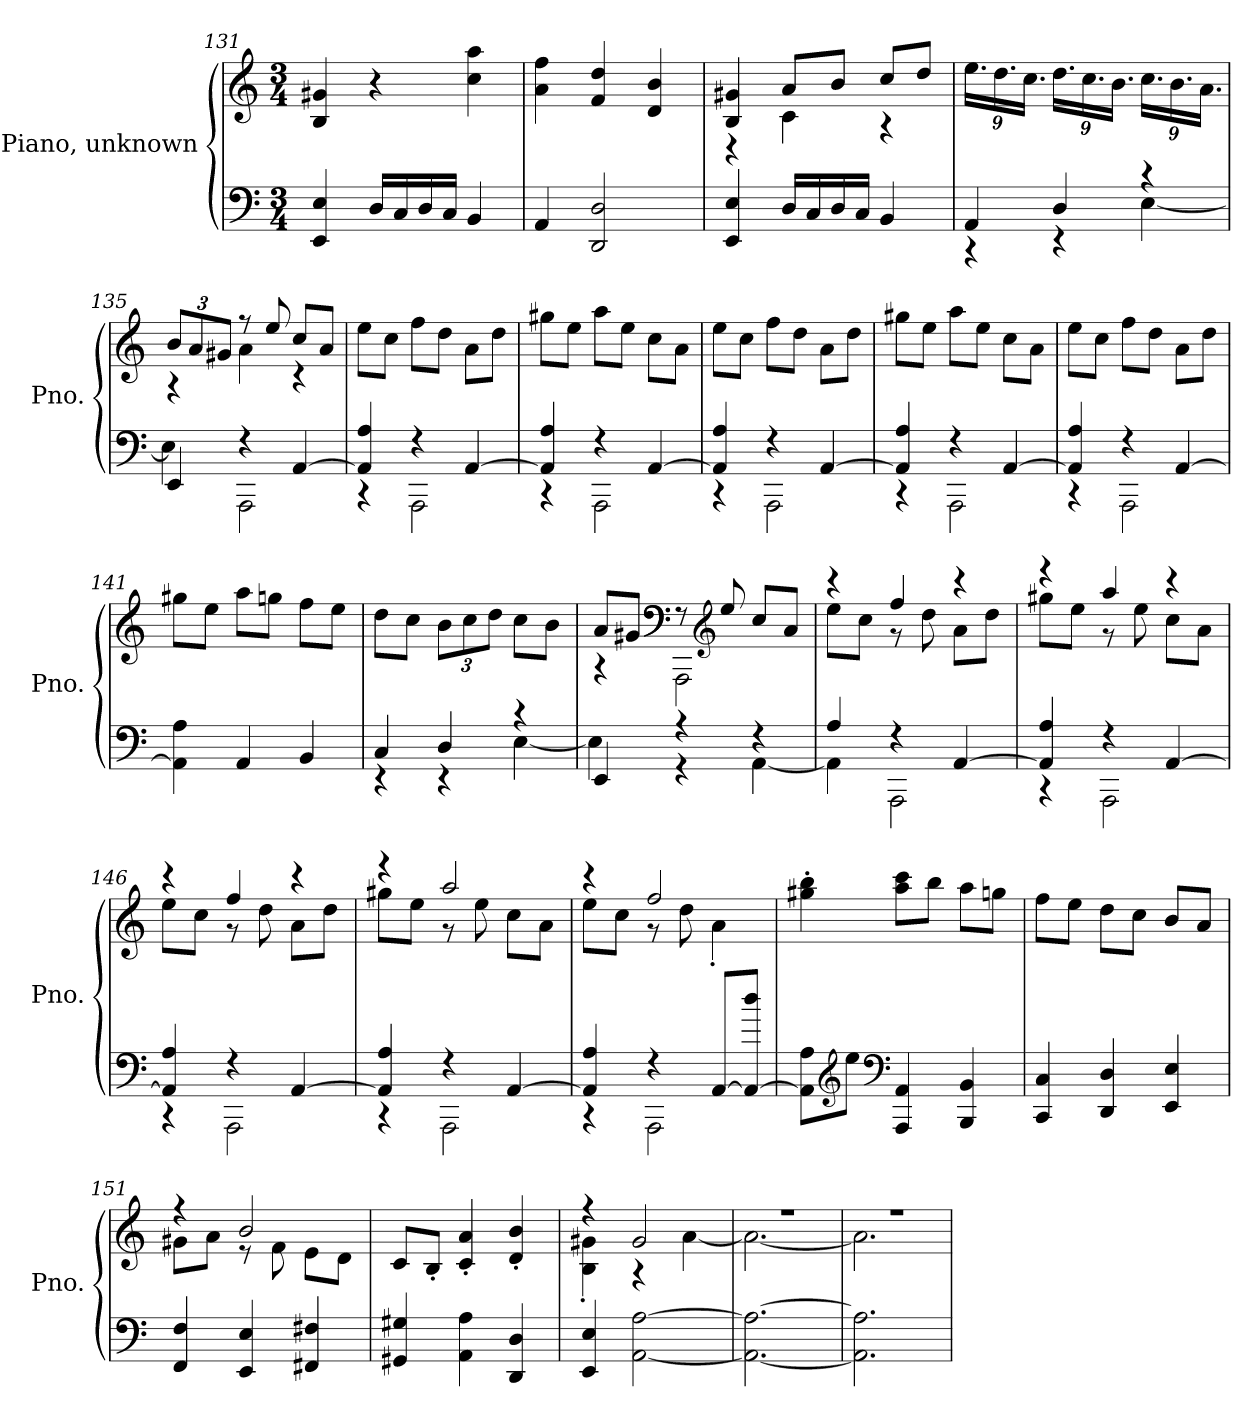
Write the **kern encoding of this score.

**kern	**kern
*part1	*part1
*staff2	*staff1
*I"Piano, unknown	*
*I'Pno.	*
*clefF4	*clefG2
*k[]	*k[]
*M3/4	*M3/4
=131	=131
4EE/ 4E/	4B/ 4g#X/
16D/LL	4r
16C/	.
16D/	.
16C/JJ	.
4BB/	4cc\ 4aa\
=132	=132
4AA/	4a\ 4ff\
2DD/ 2D/	4f/ 4dd/
.	4d/ 4b/
=133	=133
*	*^
4EE/ 4E/	4B/ 4g#X/	4r
16D/LL	8a/L	4c\
16C/	.	.
16D/	8b/J	.
16C/JJ	.	.
4BB/	8cc/L	4r
.	8dd/J	.
*	*v	*v
!!LO:LB:g=z
=134	=134
*^	*
*	*	*Xbrackettup
4AA/	4r	18.ee\LL
.	.	18.dd\
.	.	18.cc\JJ
4D/	4r	18.dd\LL
.	.	18.cc\
.	.	18.b\JJ
4r	[4E\	18.cc\LL
.	.	18.b\
.	.	18.a\JJ
=135	=135	=135
*	*	*^
4EE/	4E\]	12b/L	4r
.	.	12a/	.
.	.	12g#X/J	.
4r	2AAA\	8r	4a\
.	.	8ee/	.
[4AA/	.	8cc/L	4r
.	.	8a/J	.
*	*	*v	*v
=136	=136	=136
4AA/] 4A/	4r	8ee\L
.	.	8cc\J
4r	2AAA\	8ff\L
.	.	8dd\J
[4AA/	.	8a\L
.	.	8dd\J
=137	=137	=137
4AA/] 4A/	4r	8gg#X\L
.	.	8ee\J
4r	2AAA\	8aa\L
.	.	8ee\J
[4AA/	.	8cc\L
.	.	8a\J
=138	=138	=138
4AA/] 4A/	4r	8ee\L
.	.	8cc\J
4r	2AAA\	8ff\L
.	.	8dd\J
[4AA/	.	8a\L
.	.	8dd\J
!!LO:LB:g=z
=139	=139	=139
4AA/] 4A/	4r	8gg#X\L
.	.	8ee\J
4r	2AAA\	8aa\L
.	.	8ee\J
[4AA/	.	8cc\L
.	.	8a\J
=140	=140	=140
4AA/] 4A/	4r	8ee\L
.	.	8cc\J
4r	2AAA\	8ff\L
.	.	8dd\J
[4AA/	.	8a\L
.	.	8dd\J
*v	*v	*
=141	=141
4AA\] 4A\	8gg#X\L
.	8ee\J
4AA/	8aa\L
.	8ggn\J
4BB/	8ff\L
.	8ee\J
=142	=142
*^	*
4C/	4r	8dd\L
.	.	8cc\J
4D/	4r	12b\L
.	.	12cc\
.	.	12dd\J
4r	[4E\	8cc\L
.	.	8b\J
=143	=143	=143
*	*	*^
4EE/	4E\]	8a/L	4r
.	.	8g#X/J	.
*	*	*clefF4	*
4r	4r	8r	2AAA\
*	*	*clefG2	*
.	.	8ee/	.
4r	[4AA\	8cc/L	.
.	.	8a/J	.
!!LO:LB:g=z	!!
=144	=144	=144	=144
4A/	4AA\]	4r	8ee\L
.	.	.	8cc\J
4r	2AAA\	4ff/	8r
.	.	.	8dd\
[4AA/	.	4r	8a\L
.	.	.	8dd\J
=145	=145	=145	=145
4AA/] 4A/	4r	4r	8gg#X\L
.	.	.	8ee\J
4r	2AAA\	4aa/	8r
.	.	.	8ee\
[4AA/	.	4r	8cc\L
.	.	.	8a\J
=146	=146	=146	=146
4AA/] 4A/	4r	4r	8ee\L
.	.	.	8cc\J
4r	2AAA\	4ff/	8r
.	.	.	8dd\
[4AA/	.	4r	8a\L
.	.	.	8dd\J
=147	=147	=147	=147
4AA/] 4A/	4r	4r	8gg#X\L
.	.	.	8ee\J
4r	2AAA\	2aa/	8r
.	.	.	8ee\
[4AA/	.	.	8cc\L
.	.	.	8a\J
=148	=148	=148	=148
4AA/] 4A/	4r	4r	8ee\L
.	.	.	8cc\J
4r	2AAA\	2ff/	8r
.	.	.	8dd\
[8AA/L	.	.	4a'\
8AA/_ 8dd/J	.	.	.
*v	*v	*	*
*	*v	*v
!!LO:LB:g=z
=149	=149
8AA\] 8A\L	4gg#X\' 4bb\'
*clefG2	*
8ee\J	.
*clefF4	*
4AAA/ 4AA/	8aa\ 8ccc\L
.	8bb\J
4BBB/ 4BB/	8aa\L
.	8ggn\J
=150	=150
4CC/ 4C/	8ff\L
.	8ee\J
4DD/ 4D/	8dd\L
.	8cc\J
4EE/ 4E/	8b/L
.	8a/J
=151	=151
*	*^
4FF/ 4F/	4r	8g#X\L
.	.	8a\J
4EE/ 4E/	2b/	8r
.	.	8f\
4FF#X/ 4F#X/	.	8e\L
.	.	8d\J
*	*v	*v
=152	=152
4GG#X/ 4G#X/	8c/L
.	8B'/J
4AA\ 4A\	4c/' 4a/'
4DD/ 4D/	4d/' 4b/'
=153	=153
*	*^
4EE/ 4E/	4r	4B\' 4g#X\'
[2AA\ [2A\	2g#/	4r
.	.	[4a\
=154	=154	=154
2.AA\_ 2.A\_	2.r	2.a\_
=155	=155	=155
2.AA\] 2.A\]	2.r	2.a\]
*	*v	*v
=	=
*-	*-
